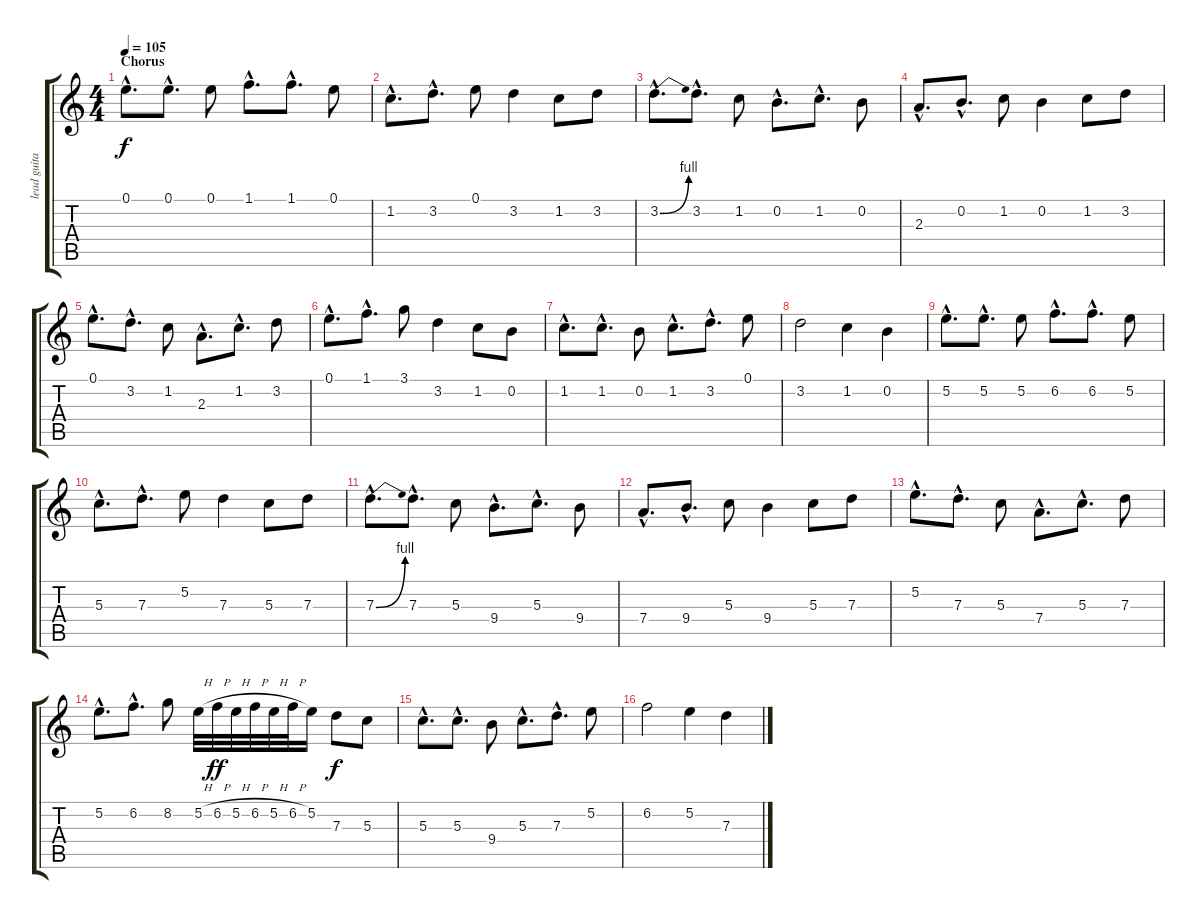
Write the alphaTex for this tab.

\track ("lead guitar 2" "lead guita") {instrument distortionguitar}
\staff {score tabs}
\tuning (E4 B3 G3 D3 A2 E2) {hide}
\ts (4 4)
\section ("" "Chorus")
\tempo 105
\clef g2
\ks c
0.1{hac}.8{d dy f} 0.1{hac}.8{d} 0.1.8 1.1{hac}.8{d} 1.1{hac}.8{d} 0.1.8 |
1.2{hac}.8{d} 3.2{hac}.8{d} 0.1.8 3.2.4 1.2.8 3.2.8 |
3.2{be (bend 0 0 60 4) hac}.8{d} 3.2{hac}.8{d} 1.2.8 0.2{hac}.8{d} 1.2{hac}.8{d} 0.2.8 |
2.3{hac}.8{d} 0.2{hac}.8{d} 1.2.8 0.2.4 1.2.8 3.2.8 |
0.1{hac}.8{d} 3.2{hac}.8{d} 1.2.8 2.3{hac}.8{d} 1.2{hac}.8{d} 3.2.8 |
0.1{hac}.8{d} 1.1{hac}.8{d} 3.1.8 3.2.4 1.2.8 0.2.8 |
1.2{hac}.8{d} 1.2{hac}.8{d} 0.2.8 1.2{hac}.8{d} 3.2{hac}.8{d} 0.1.8 |
3.2.2 1.2.4 0.2.4 |
\section ("" "")
5.2{hac}.8{d} 5.2{hac}.8{d} 5.2.8 6.2{hac}.8{d} 6.2{hac}.8{d} 5.2.8 |
5.3{hac}.8{d} 7.3{hac}.8{d} 5.2.8 7.3.4 5.3.8 7.3.8 |
7.3{be (bend 0 0 60 4) hac}.8{d} 7.3{hac}.8{d} 5.3.8 9.4{hac}.8{d} 5.3{hac}.8{d} 9.4.8 |
7.4{hac}.8{d} 9.4{hac}.8{d} 5.3.8 9.4.4 5.3.8 7.3.8 |
5.2{hac}.8{d} 7.3{hac}.8{d} 5.3.8 7.4{hac}.8{d} 5.3{hac}.8{d} 7.3.8 |
5.2{hac}.8{d} 6.2{hac}.8{d} 8.2.8 5.2{h}.32 6.2{h}.32{dy ff} 5.2{h}.32 6.2{h}.32 5.2{h}.32 6.2{h}.32 5.2.16 7.3.8{dy f} 5.3.8 |
5.3{hac}.8{d} 5.3{hac}.8{d} 9.4.8 5.3{hac}.8{d} 7.3{hac}.8{d} 5.2.8 |
6.2.2 5.2.4 7.3.4
